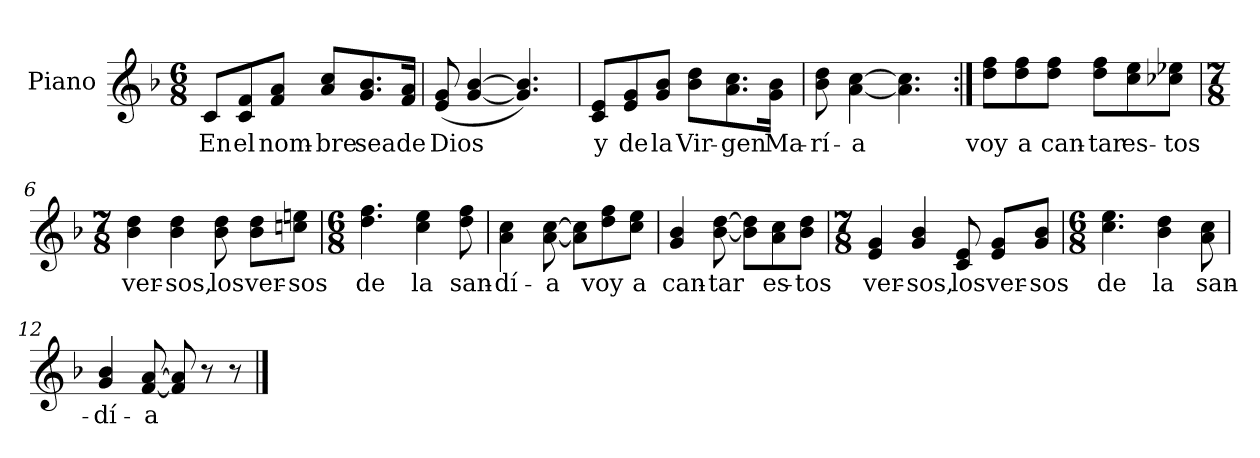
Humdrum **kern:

**kern	**text
*part1	*part1
*staff1	*staff1
*I"Piano	*
*I'Pno.	*
*clefG2	*
*k[b-]	*
*F:	*
*M6/8	*
=1	=1
8c/L	En
8c/ 8f/	el
8f/ 8a/J	nom-
8a/ 8cc/L	-bre
8.g/ 8.b-/	sea
16f/ 16a/Jk	de
=2	=2
(8e/ 8g/	Dios
[4g/ [4b-/	.
4.g]/ 4.b-]/)	.
=3	=3
8c/ 8e/L	y
8e/ 8g/	de
8g/ 8b-/J	la
8b-\ 8dd\L	Vir-
8.a\ 8.cc\	-gen
16g\ 16b-\Jk	Ma-
=4	=4
8b-\ 8dd\	-rí-
[4a\ [4cc\	-a
4.a]\ 4.cc]\	.
=5:|!	=5:|!
8dd\ 8ff\L	voy
8dd\ 8ff\	a
8dd\ 8ff\J	can-
8dd\ 8ff\L	-tar
8cc\ 8ee\	es-
8cc-X\ 8ee-X\J	-tos
=6	=6
*M7/8	*
4b-\ 4dd\	ver-
4b-\ 4dd\	-sos,
8b-\ 8dd\	los
8b-\ 8dd\L	ver-
8ccn\ 8een\J	-sos
=7	=7
*M6/8	*
4.dd\ 4.ff\	de
4cc\ 4ee\	la
8dd\ 8ff\	san-
=8	=8
4a\ 4cc\	-dí-
[8a\ [8cc\	-a
8a]\ 8cc]\L	.
8dd\ 8ff\	voy
8cc\ 8ee\J	a
=9	=9
4g/ 4b-/	can-
[8b-\ [8dd\	-tar
8b-]\ 8dd]\L	.
8a\ 8cc\	es-
8b-\ 8dd\J	-tos
=10	=10
*M7/8	*
4e/ 4g/	ver-
4g/ 4b-/	-sos,
8c/ 8e/	los
8e/ 8g/L	ver-
8g/ 8b-/J	-sos
=11	=11
*M6/8	*
4.cc\ 4.ee\	de
4b-\ 4dd\	la
8a\ 8cc\	san-
=12	=12
4g/ 4b-/	-dí-
[8f/ [8a/	-a
8f]/ 8a]/	.
8r	.
8r	.
==	==
*-	*-
